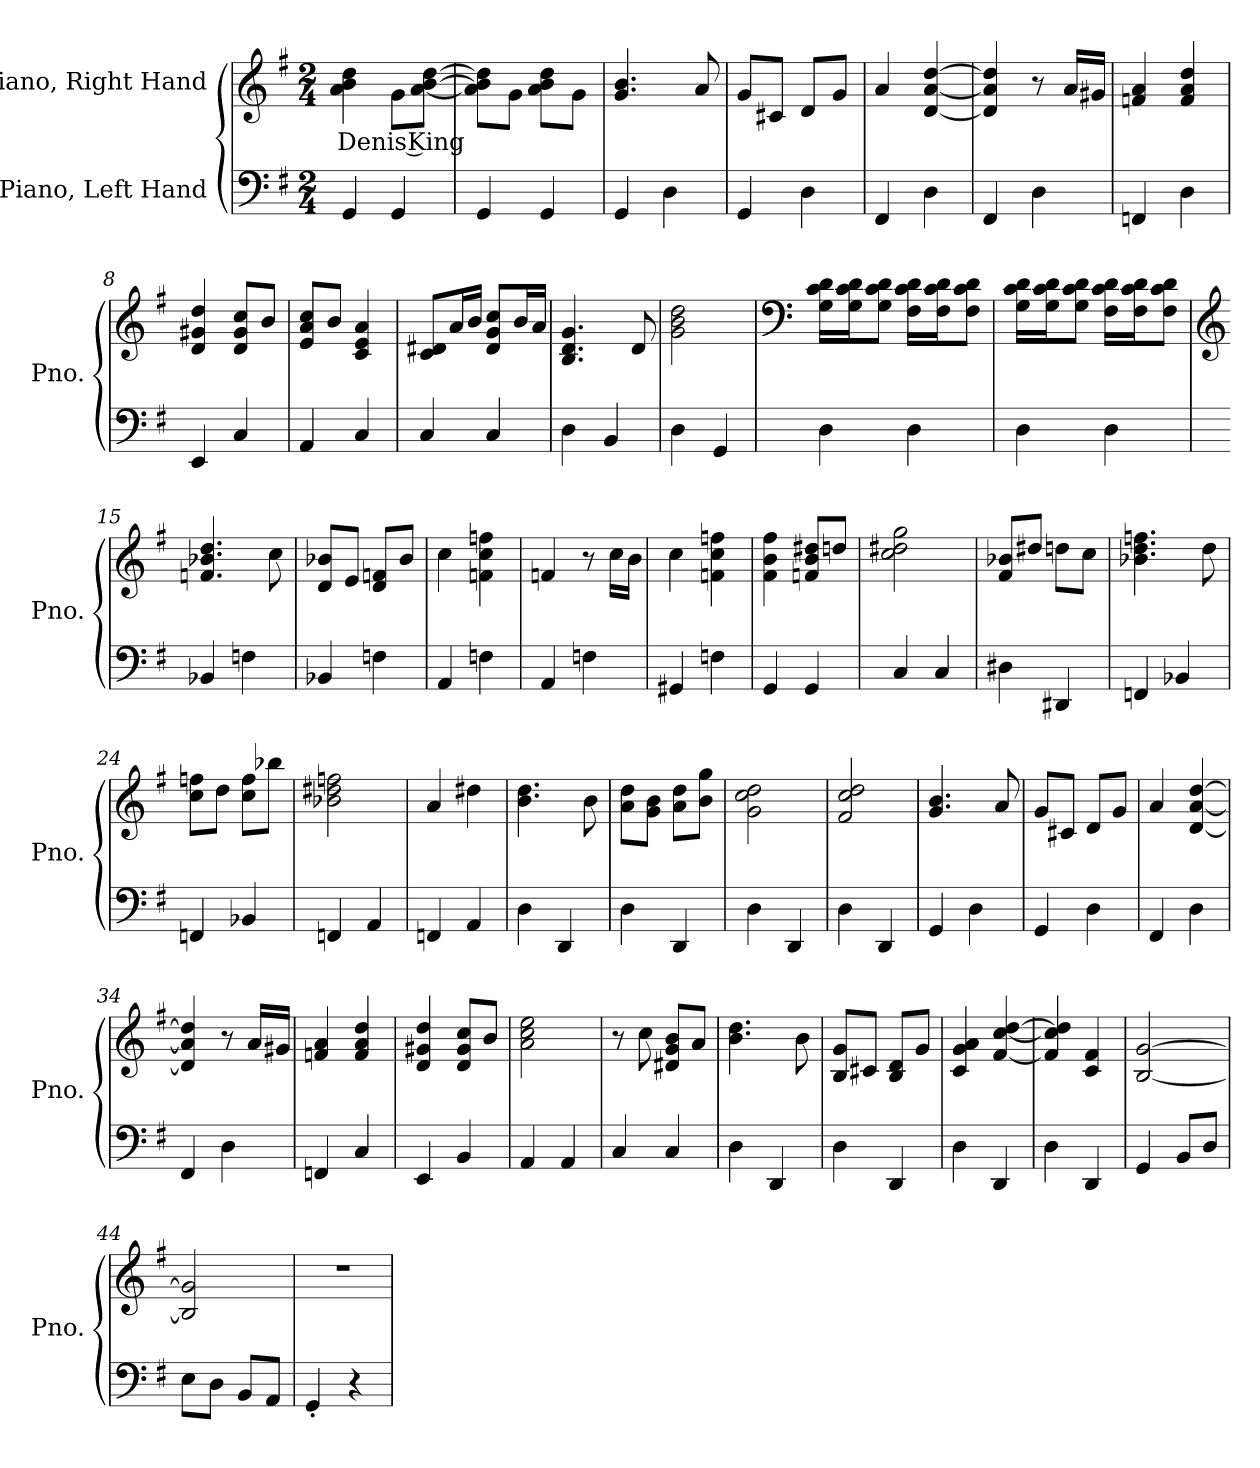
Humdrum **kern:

**kern	**kern	**text
*part2	*part1	*part1
*staff2	*staff1	*staff1
*I"Piano, Left Hand	*I"Piano, Right Hand	*
*I'Pno.	*I'Pno.	*
*clefF4	*clefG2	*
*k[f#]	*k[f#]	*
*M2/4	*M2/4	*
*MM100	*MM100	*
=1	=1	=1
!	!	!LO:LY:b
4GG/	4a\ 4b\ 4dd\	Denis King
4GG/	8g\L	.
.	[8a\ [8b\ [8dd\J	.
=2	=2	=2
4GG/	8a\] 8b\] 8dd\]L	.
.	8g\J	.
4GG/	8a\ 8b\ 8dd\L	.
.	8g\J	.
=3	=3	=3
4GG/	4.g/ 4.b/	.
4D\	.	.
.	8a/	.
=4	=4	=4
4GG/	8g/L	.
.	8c#X/J	.
4D\	8d/L	.
.	8g/J	.
=5	=5	=5
4FF#/	4a/	.
4D\	[4d/ [4a/ [4dd/	.
=6	=6	=6
4FF#/	4d/] 4a/] 4dd/]	.
4D\	8r	.
.	16a/LL	.
.	16g#X/JJ	.
!!LO:LB:g=z
=7	=7	=7
4FFn/	4fn/ 4a/	.
4D\	4f/ 4a/ 4dd/	.
=8	=8	=8
4EE/	4d/ 4g#X/ 4dd/	.
4C/	8d/ 8g#/ 8cc/L	.
.	8b/J	.
=9	=9	=9
4AA/	8e/ 8a/ 8cc/L	.
.	8b/J	.
4C/	4c/ 4e/ 4a/	.
=10	=10	=10
4C/	8c/ 8d#X/L	.
.	16a/L	.
.	16b/JJ	.
4C/	8d#/ 8g/ 8cc/L	.
.	16b/L	.
.	16a/JJ	.
=11	=11	=11
4D\	4.B/ 4.d/ 4.g/	.
4BB/	.	.
.	8d/	.
=12	=12	=12
4D\	2g\ 2b\ 2dd\	.
4GG/	.	.
=13	=13	=13
*	*clefF4	*
4D\	16G\ 16c\ 16d\LL	.
.	16G\ 16c\ 16d\J	.
.	8G\ 8c\ 8d\J	.
4D\	16F#\ 16c\ 16d\LL	.
.	16F#\ 16c\ 16d\J	.
.	8F#\ 8c\ 8d\J	.
!!LO:LB:g=z
=14	=14	=14
4D\	16G\ 16c\ 16d\LL	.
.	16G\ 16c\ 16d\J	.
.	8G\ 8c\ 8d\J	.
4D\	16F#\ 16c\ 16d\LL	.
.	16F#\ 16c\ 16d\J	.
.	8F#\ 8c\ 8d\J	.
=15	=15	=15
*	*clefG2	*
4BB-X/	4.fn/ 4.b-X/ 4.dd/	.
4Fn\	.	.
.	8cc\	.
=16	=16	=16
4BB-X/	8d/ 8b-X/L	.
.	8e/J	.
4Fn\	8d/ 8fn/L	.
.	8b-/J	.
=17	=17	=17
4AA/	4cc\	.
4Fn\	4fn\ 4cc\ 4ffn\	.
=18	=18	=18
4AA/	4fn/	.
4Fn\	8r	.
.	16cc\LL	.
.	16b\JJ	.
=19	=19	=19
4GG#X/	4cc\	.
4Fn\	4fn\ 4cc\ 4ffn\	.
!!LO:LB:g=z
=20	=20	=20
4GG/	4f#\ 4b\ 4ff#\	.
4GG/	8fn/ 8b/ 8dd#X/L	.
.	8ddn/J	.
=21	=21	=21
4C/	2cc\ 2dd#X\ 2gg\	.
4C/	.	.
=22	=22	=22
4D#X\	8f#/ 8b-X/L	.
.	8dd#X/J	.
4DD#X/	8ddn\L	.
.	8cc\J	.
=23	=23	=23
4FFn/	4.b-X\ 4.dd\ 4.ffn\	.
4BB-X/	.	.
.	8dd\	.
=24	=24	=24
4FFn/	8cc\ 8ffn\L	.
.	8dd\J	.
4BB-X/	8cc\ 8ff\L	.
.	8bb-X\J	.
=25	=25	=25
4FFn/	2b-X\ 2dd#X\ 2ffn\	.
4AA/	.	.
=26	=26	=26
4FFn/	4a/	.
4AA/	4dd#X\	.
=27	=27	=27
4D\	4.b\ 4.dd\	.
4DD/	.	.
.	8b\	.
=28	=28	=28
4D\	8a\ 8dd\L	.
.	8g\ 8b\J	.
4DD/	8a\ 8dd\L	.
.	8b\ 8gg\J	.
!!LO:LB:g=z
=29	=29	=29
4D\	2g\ 2cc\ 2dd\	.
4DD/	.	.
=30	=30	=30
4D\	2f#/ 2cc/ 2dd/	.
4DD/	.	.
=31	=31	=31
4GG/	4.g/ 4.b/	.
4D\	.	.
.	8a/	.
=32	=32	=32
4GG/	8g/L	.
.	8c#X/J	.
4D\	8d/L	.
.	8g/J	.
=33	=33	=33
4FF#/	4a/	.
4D\	[4d/ [4a/ [4dd/	.
=34	=34	=34
4FF#/	4d/] 4a/] 4dd/]	.
4D\	8r	.
.	16a/LL	.
.	16g#X/JJ	.
=35	=35	=35
4FFn/	4fn/ 4a/	.
4C/	4f/ 4a/ 4dd/	.
=36	=36	=36
4EE/	4d/ 4g#X/ 4dd/	.
4BB/	8d/ 8g#/ 8cc/L	.
.	8b/J	.
=37	=37	=37
4AA/	2a\ 2cc\ 2ee\	.
4AA/	.	.
=38	=38	=38
4C/	8r	.
.	8cc\	.
4C/	8d#X/ 8g/ 8b/L	.
.	8a/J	.
!!LO:LB:g=z
=39	=39	=39
4D\	4.b\ 4.dd\	.
4DD/	.	.
.	8b\	.
=40	=40	=40
4D\	8B/ 8g/L	.
.	8c#X/J	.
4DD/	8B/ 8d/L	.
.	8g/J	.
=41	=41	=41
4D\	4c/ 4g/ 4a/	.
4DD/	[4f#/ [4cc/ [4dd/	.
=42	=42	=42
4D\	4f#/] 4cc/] 4dd/]	.
4DD/	4c/ 4f#/	.
=43	=43	=43
4GG/	[2B/ [2g/	.
8BB/L	.	.
8D/J	.	.
=44	=44	=44
8E\L	2B/] 2g/]	.
8D\J	.	.
8BB/L	.	.
8AA/J	.	.
=45	=45	=45
4GG'/	2r	.
4r	.	.
=	=	=
*-	*-	*-
